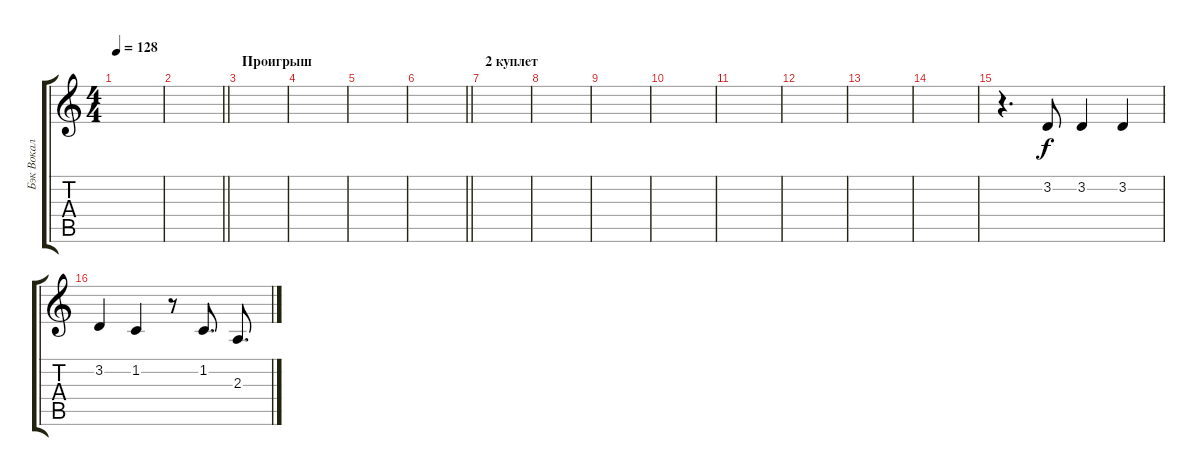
\track ("Бэк Вокал" "Бэк Вокал") {instrument sopranosax}
\staff {score tabs}
\tuning (E4 B3 G3 D3 A2 E2) {hide}
\ts (4 4)
\tempo 128
\clef g2
\ks c
|
\barLineRight lightlight
|
\section ("" "Проигрыш")
|
|
|
\barLineRight lightlight
|
\section ("" "2 куплет")
|
|
|
|
|
|
|
|
r.4{d} 3.2.8 3.2.4 3.2.4 |
3.2.4 1.2.4 r.8 1.2.8{d} 2.3.8{d}
